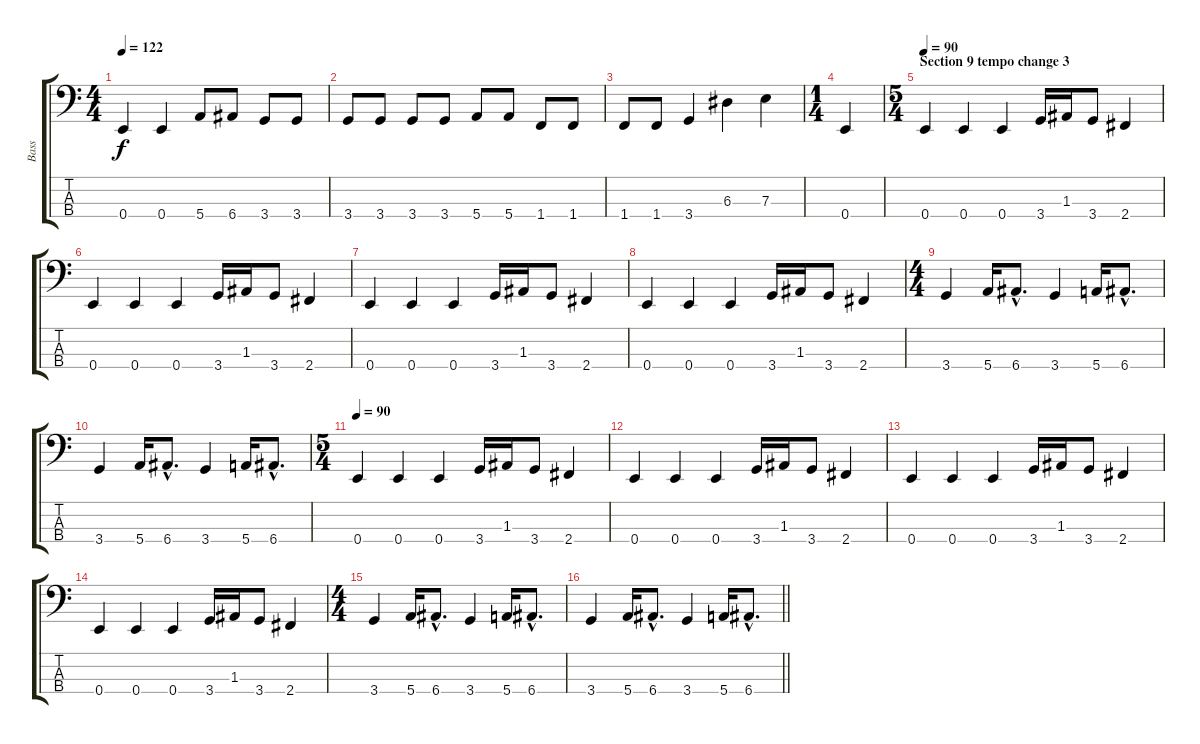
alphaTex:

\track ("Bass" "Bass") {instrument electricbassfinger}
\staff {score tabs}
\tuning (G2 D2 A1 E1) {hide}
\ts (4 4)
\tempo 122
\clef f4
\ks c
0.4.4{dy f} 0.4.4 5.4.8 6.4.8 3.4.8 3.4.8 |
3.4.8 3.4.8 3.4.8 3.4.8 5.4.8 5.4.8 1.4.8 1.4.8 |
1.4.8 1.4.8 3.4.4 6.3.4 7.3.4 |
\ts (1 4)
0.4.4 |
\ts (5 4)
\section ("" "Section 9 tempo change 3")
\tempo 90
0.4.4 0.4.4 0.4.4 3.4.16 1.3.16 3.4.8 2.4.4 |
0.4.4 0.4.4 0.4.4 3.4.16 1.3.16 3.4.8 2.4.4 |
0.4.4 0.4.4 0.4.4 3.4.16 1.3.16 3.4.8 2.4.4 |
0.4.4 0.4.4 0.4.4 3.4.16 1.3.16 3.4.8 2.4.4 |
\ts (4 4)
3.4.4 5.4.16 6.4{hac}.8{d} 3.4.4 5.4.16 6.4{hac}.8{d} |
3.4.4 5.4.16 6.4{hac}.8{d} 3.4.4 5.4.16 6.4{hac}.8{d} |
\ts (5 4)
\tempo 90
0.4.4 0.4.4 0.4.4 3.4.16 1.3.16 3.4.8 2.4.4 |
0.4.4 0.4.4 0.4.4 3.4.16 1.3.16 3.4.8 2.4.4 |
0.4.4 0.4.4 0.4.4 3.4.16 1.3.16 3.4.8 2.4.4 |
0.4.4 0.4.4 0.4.4 3.4.16 1.3.16 3.4.8 2.4.4 |
\ts (4 4)
3.4.4 5.4.16 6.4{hac}.8{d} 3.4.4 5.4.16 6.4{hac}.8{d} |
\barLineRight lightlight
3.4.4 5.4.16 6.4{hac}.8{d} 3.4.4 5.4.16 6.4{hac}.8{d}
